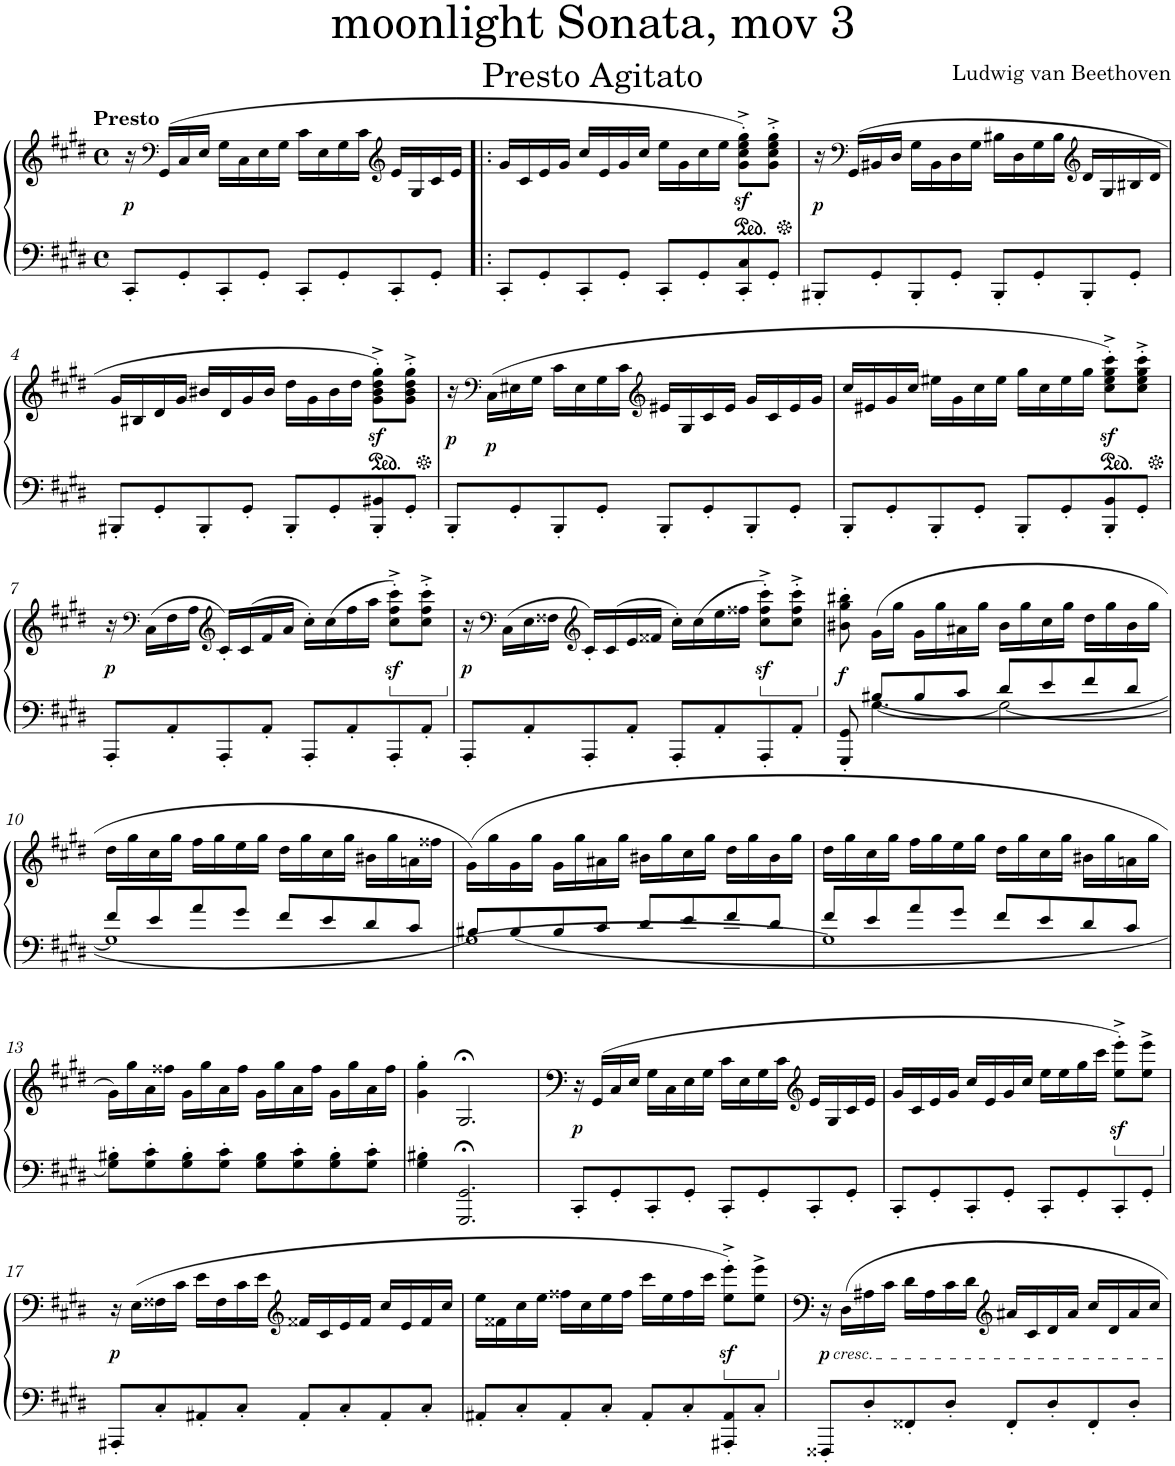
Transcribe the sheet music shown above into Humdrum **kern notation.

**kern	**kern	**dynam
*part1	*part1	*part1
*staff2	*staff1	*staff1/2
*I"Piano	*	*
*I'Pno.	*	*
*clefF4	*clefG2	*
*k[f#c#g#d#]	*k[f#c#g#d#]	*
*M4/4	*M4/4	*
*met(c)	*met(c)	*
=1	=1	=1
!	!LO:TX:a:B:t=Presto	!
!	!	!LO:DY:b
8CC#'/L	16r	p
*	*clefF4	*
.	(16GG#/LL	.
8GG#'/	16C#/	.
.	16E/JJ	.
8CC#'/	16G#\LL	.
.	16C#\	.
8GG#'/J	16E\	.
.	16G#\JJ	.
8CC#'/L	16c#\LL	.
.	16E\	.
8GG#'/	16G#\	.
.	16c#\JJ	.
*	*clefG2	*
8CC#'/	16e/LL	.
.	16G#/	.
8GG#'/J	16c#/	.
.	16e/JJ	.
=2!|:	=2!|:	=2!|:
8CC#'/L	16g#/LL	.
.	16c#/	.
8GG#'/	16e/	.
.	16g#/JJ	.
8CC#'/	16cc#/LL	.
.	16e/	.
8GG#'/J	16g#/	.
.	16cc#/JJ	.
8CC#'/L	16ee\LL	.
.	16g#\	.
8GG#'/	16cc#\	.
.	16ee\JJ	.
*	*ped	*
8CC#/' 8C#/'	8g#\z<'^ 8cc#\z<'^ 8ee\z<'^ 8gg#\z<'^L)	.
8GG#'/J	8g#\'^ 8cc#\'^ 8ee\'^ 8gg#\'^J	.
=3	=3	=3
*	*Xped	*
!	!	!LO:DY:b
8BBB#X'/L	16r	p
*	*clefF4	*
.	(16GG#/LL	.
8GG#'/	16BB#X/	.
.	16D#/JJ	.
8BBB#'/	16G#\LL	.
.	16BB#\	.
8GG#'/J	16D#\	.
.	16G#\JJ	.
8BBB#'/L	16B#X\LL	.
.	16D#\	.
8GG#'/	16G#\	.
.	16B#\JJ	.
*	*clefG2	*
8BBB#'/	16d#/LL	.
.	16G#/	.
8GG#'/J	16B#X/	.
.	16d#/JJ	.
!!LO:LB:g=z
=4	=4	=4
8BBB#X'/L	16g#/LL	.
.	16B#X/	.
8GG#'/	16d#/	.
.	16g#/JJ	.
8BBB#'/	16b#X/LL	.
.	16d#/	.
8GG#'/J	16g#/	.
.	16b#/JJ	.
8BBB#'/L	16dd#\LL	.
.	16g#\	.
8GG#'/	16b#\	.
.	16dd#\JJ	.
*	*ped	*
8BBB#/' 8BB#X/'	8g#\z<'^ 8b#\z<'^ 8dd#\z<'^ 8gg#\z<'^L)	.
8GG#'/J	8g#\'^ 8b#\'^ 8dd#\'^ 8gg#\'^J	.
=5	=5	=5
*	*Xped	*
!	!	!LO:DY:b
8BBB'/L	16r	p
*	*clefF4	*
!	!	!LO:DY:b
.	(16C#\LL	p
8GG#'/	16E#X\	.
.	16G#\JJ	.
8BBB'/	16c#\LL	.
.	16E#\	.
8GG#'/J	16G#\	.
.	16c#\JJ	.
*	*clefG2	*
8BBB'/L	16e#X/LL	.
.	16G#/	.
8GG#'/	16c#/	.
.	16e#/JJ	.
8BBB'/	16g#/LL	.
.	16c#/	.
8GG#'/J	16e#/	.
.	16g#/JJ	.
=6	=6	=6
8BBB'/L	16cc#/LL	.
.	16e#X/	.
8GG#'/	16g#/	.
.	16cc#/JJ	.
8BBB'/	16ee#X\LL	.
.	16g#\	.
8GG#'/J	16cc#\	.
.	16ee#\JJ	.
8BBB'/L	16gg#\LL	.
.	16cc#\	.
8GG#'/	16ee#\	.
.	16gg#\JJ	.
*	*ped	*
8BBB/' 8BB/'	8cc#\z<'^ 8ee#\z<'^ 8gg#\z<'^ 8ccc#\z<'^L)	.
8GG#'/J	8cc#\'^ 8ee#\'^ 8gg#\'^ 8ccc#\'^J	.
!!LO:LB:g=z
=7	=7	=7
*	*Xped	*
!	!	!LO:DY:b
8AAA'/L	16r	p
*	*clefF4	*
.	(16C#\LL	.
8AA'/	16F#\	.
.	16A\JJ	.
*	*clefG2	*
8AAA'/	16c#'/LL)	.
.	(16c#/	.
8AA'/J	16f#/	.
.	16a/JJ	.
8AAA'/L	16cc#'\LL)	.
.	(16cc#\	.
8AA'/	16ff#\	.
.	16aa\JJ	.
*	*ped	*
8AAA'/	8cc#\z<'^ 8ff#\z<'^ 8ccc#\z<'^L)	.
8AA'/J	8cc#\'^ 8ff#\'^ 8ccc#\'^J	.
=8	=8	=8
*	*Xped	*
!	!	!LO:DY:b
8AAA'/L	16r	p
*	*clefF4	*
.	(16C#\LL	.
8AA'/	16E\	.
.	16F##X\JJ	.
*	*clefG2	*
8AAA'/	16c#'/LL)	.
.	(16c#/	.
8AA'/J	16e/	.
.	16f##X/JJ	.
8AAA'/L	16cc#'\LL)	.
.	(16cc#\	.
8AA'/	16ee\	.
.	16ff##X\JJ	.
*	*ped	*
8AAA'/	8cc#\z<'^ 8ff##\z<'^ 8ccc#\z<'^L)	.
8AA'/J	8cc#\'^ 8ff##\'^ 8ccc#\'^J	.
=9	=9	=9
*^	*	*
*	*	*Xped	*
!	!	!	!LO:DY:b
8GGG#/' 8GG#/'	8ryy	8b#X\' 8gg#\' 8bb#X\'	f
8B#X/L	[4.G#\	(16g#\LL	.
.	.	16gg#\JJ	.
8B#/	.	16g#\LL	.
.	.	16gg#\	.
8c#/J	.	16a#X\	.
.	.	16gg#\JJ	.
8d#/L	2G#\_	16b#\LL	.
.	.	16gg#\	.
8e/	.	16cc#\	.
.	.	16gg#\JJ	.
8f#/	.	16dd#\LL	.
.	.	16gg#\	.
8d#/J	.	16b#\	.
.	.	16gg#\JJ	.
!!LO:LB:g=z
=10	=10	=10	=10
1G#]	8f#/L	16dd#\LL	.
.	.	16gg#\	.
.	8e/	16cc#\	.
.	.	16gg#\JJ	.
.	8a/	16ff#\LL	.
.	.	16gg#\	.
.	8g#/J	16ee\	.
.	.	16gg#\JJ	.
.	8f#/L	16dd#\LL	.
.	.	16gg#\	.
.	8e/	16cc#\	.
.	.	16gg#\JJ	.
.	8d#/	16b#X\LL	.
.	.	16gg#\	.
.	8c#/J	16an\	.
.	.	16ff##X\JJ	.
=11	=11	=11	=11
[1G#	8B#X/L	(16g#\LL)	.
.	.	16gg#\	.
.	8B#/	16g#\	.
.	.	16gg#\JJ	.
.	8B#/	16g#\LL	.
.	.	16gg#\	.
.	8c#/J	16a#X\	.
.	.	16gg#\JJ	.
.	8d#/L	16b#X\LL	.
.	.	16gg#\	.
.	8e/	16cc#\	.
.	.	16gg#\JJ	.
.	8f#/	16dd#\LL	.
.	.	16gg#\	.
.	8d#/J	16b#\	.
.	.	16gg#\JJ	.
=12	=12	=12	=12
1G#]	8f#/L	16dd#\LL	.
.	.	16gg#\	.
.	8e/	16cc#\	.
.	.	16gg#\JJ	.
.	8a/	16ff#\LL	.
.	.	16gg#\	.
.	8g#/J	16ee\	.
.	.	16gg#\JJ	.
.	8f#/L	16dd#\LL	.
.	.	16gg#\	.
.	8e/	16cc#\	.
.	.	16gg#\JJ	.
.	8d#/	16b#X\LL	.
.	.	16gg#\	.
.	8c#/J	16an\	.
.	.	16gg#\JJ	.
*v	*v	*	*
!!LO:LB:g=z
=13	=13	=13
8G#\' 8B#X\'L	16g#\LL)	.
.	16gg#\	.
8G#\' 8c#\'	16a\	.
.	16ff##X\JJ	.
8G#\' 8B#\'	16g#\LL	.
.	16gg#\	.
8G#\' 8c#\'J	16a\	.
.	16ff##\JJ	.
8G#\ 8B#\L	16g#\LL	.
.	16gg#\	.
8G#\' 8c#\'	16a\	.
.	16ff##\JJ	.
8G#\' 8B#\'	16g#\LL	.
.	16gg#\	.
8G#\' 8c#\'J	16a\	.
.	16ff##\JJ	.
=14	=14	=14
4G#\' 4B#X\'	4g#\' 4gg#\'	.
2.GGG#/;< 2.GG#/;<	2.G#;</	.
=15	=15	=15
!	!	!LO:DY:b
8CC#'/L	16r	p
.	(16GG#/LL	.
8GG#'/	16C#/	.
.	16E/JJ	.
8CC#'/	16G#\LL	.
.	16C#\	.
8GG#'/J	16E\	.
.	16G#\JJ	.
8CC#'/L	16c#\LL	.
.	16E\	.
8GG#'/	16G#\	.
.	16c#\JJ	.
*	*clefG2	*
8CC#'/	16e/LL	.
.	16G#/	.
8GG#'/J	16c#/	.
.	16e/JJ	.
=16	=16	=16
8CC#'/L	16g#/LL	.
.	16c#/	.
8GG#'/	16e/	.
.	16g#/JJ	.
8CC#'/	16cc#/LL	.
.	16e/	.
8GG#'/J	16g#/	.
.	16cc#/JJ	.
8CC#'/L	16ee\LL	.
.	16ee\	.
8GG#'/	16gg#\	.
.	16ccc#\JJ	.
*	*ped	*
8CC#'/	8ee\z<'^ 8eee\z<'^L)	.
8GG#'/J	8ee\^ 8eee\^J	.
!!LO:LB:g=z
=17	=17	=17
*	*Xped	*
!	!	!LO:DY:b
8AAA#X'/L	16r	p
.	(16E\LL	.
8C#'/	16F##X\	.
.	16c#\JJ	.
8AA#X'/	16e\LL	.
.	16F##\	.
8C#'/J	16c#\	.
.	16e\JJ	.
*	*clefG2	*
8AA#'/L	16f##X/LL	.
.	16c#/	.
8C#'/	16e/	.
.	16f##/JJ	.
8AA#'/	16cc#/LL	.
.	16e/	.
8C#'/J	16f##/	.
.	16cc#/JJ	.
=18	=18	=18
8AA#X'/L	16ee\LL	.
.	16f##X\	.
8C#'/	16cc#\	.
.	16ee\JJ	.
8AA#'/	16ff##X\LL	.
.	16cc#\	.
8C#'/J	16ee\	.
.	16ff##\JJ	.
8AA#'/L	16ccc#\LL	.
.	16ee\	.
8C#'/	16ff##\	.
.	16ccc#\JJ	.
*	*ped	*
8AAA#X/' 8AA#/'	8ee\z<'^ 8eee\z<'^L)	.
8C#'/J	8ee\^ 8eee\^J	.
=19	=19	=19
*	*Xped	*
!	!LO:TX:b:i:t=cresc.	!
!	!	!LO:DY:b
8FFF##X'/L	16r	p
.	16D#\LL	.
8D#'/	16A#X\	.
.	16c#\JJ	.
8FF##X'/	16d#\LL	.
.	16A#\	.
8D#'/J	16c#\	.
.	16d#\JJ	.
*	*clefG2	*
8FF##'/L	16a#X/LL	.
.	16c#/	.
8D#'/	16d#/	.
.	16a#/JJ	.
8FF##'/	16cc#/LL	.
.	16d#/	.
8D#'/J	16a#/	.
.	16cc#/JJ	.
=	=	=
*-	*-	*-
